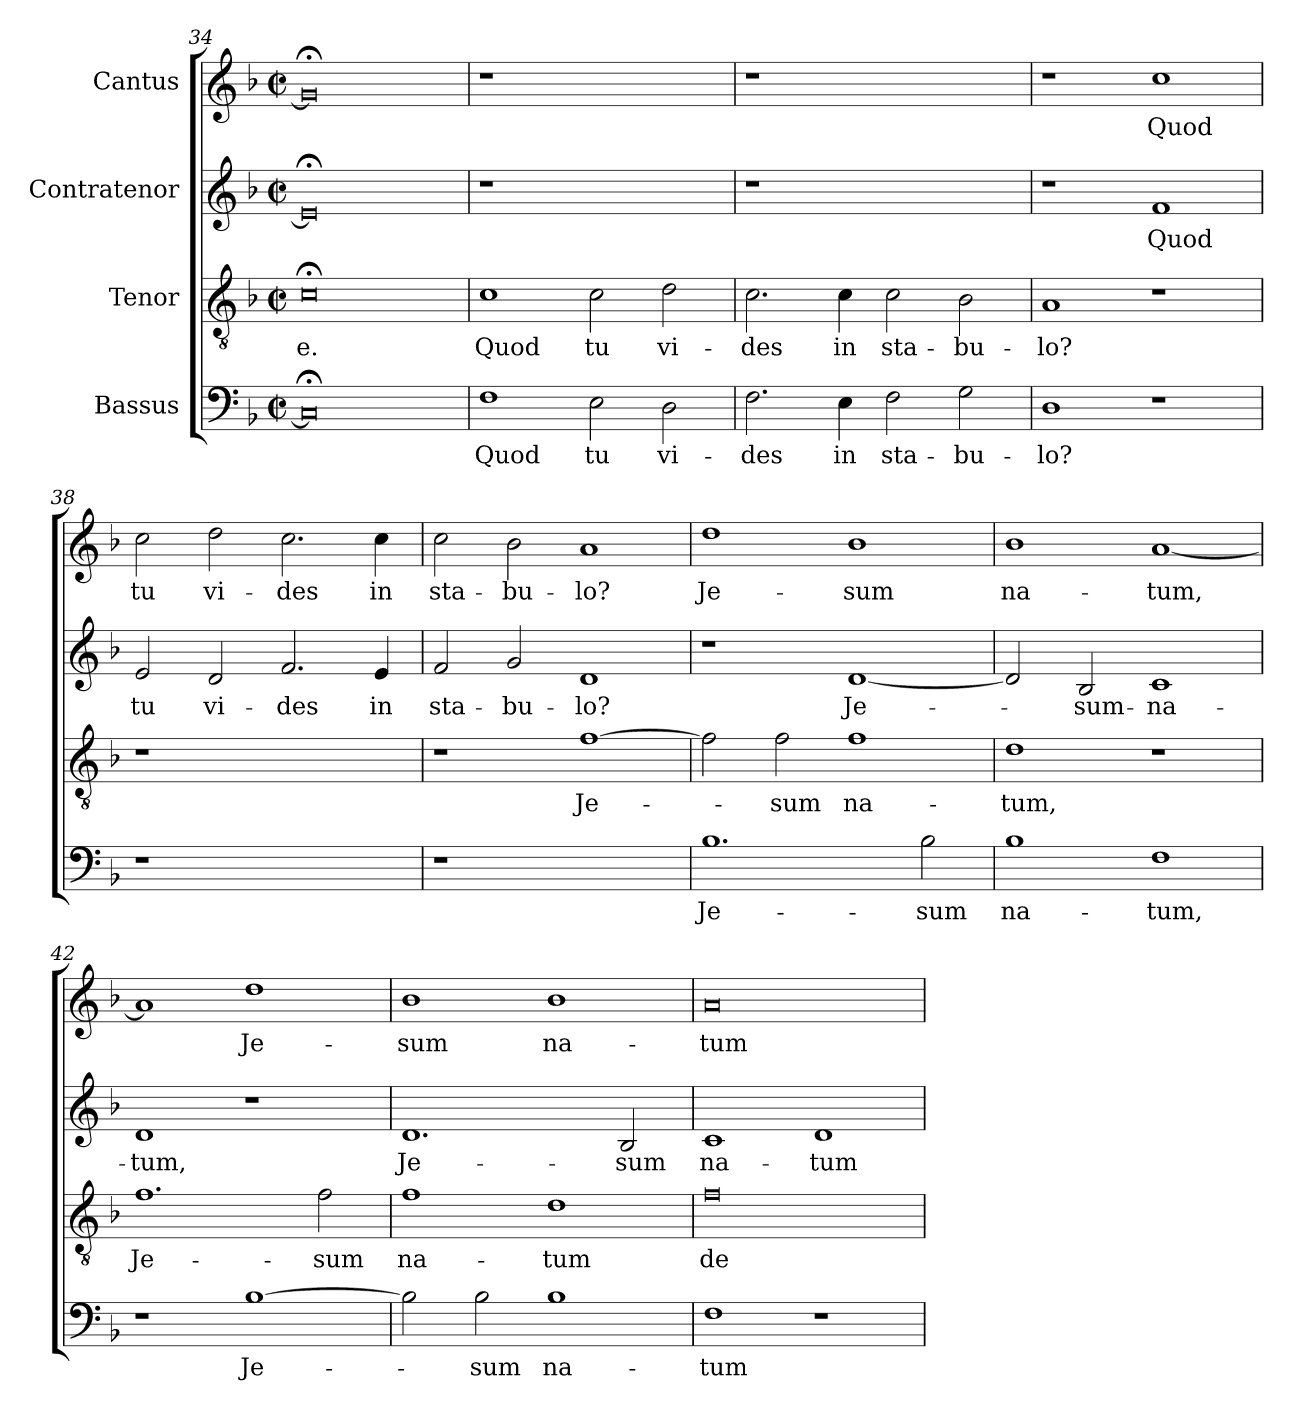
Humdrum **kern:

**kern	**text	**kern	**text	**kern	**text	**kern	**text
*part4	*part4	*part3	*part3	*part2	*part2	*part1	*part1
*staff4	*staff4	*staff3	*staff3	*staff2	*staff2	*staff1	*staff1
*I"Bassus	*	*I"Tenor	*	*I"Contratenor	*	*I"Cantus	*
*clefF4	*	*clefGv2	*	*clefG2	*	*clefG2	*
*k[b-]	*	*k[b-]	*	*k[b-]	*	*k[b-]	*
*F:	*	*F:	*	*F:	*	*F:	*
*M2/2	*	*M2/2	*	*M2/2	*	*M2/2	*
*met(c|)	*	*met(c|)	*	*met(c|)	*	*met(c|)	*
=34	=34	=34	=34	=34	=34	=34	=34
0C;<]	.	0c;<	-e.	0e;<]	.	0g;<]	.
=35	=35	=35	=35	=35	=35	=35	=35
1F	Quod	1c	Quod	1r	.	1r	.
2E\	tu	2c\	tu	1ryy	.	1ryy	.
2D\	vi-	2d\	vi-	.	.	.	.
=36	=36	=36	=36	=36	=36	=36	=36
2.F\	-des	2.c\	-des	1r	.	1r	.
4E\	in	4c\	in	.	.	.	.
2F\	sta-	2c\	sta-	1ryy	.	1ryy	.
2G\	-bu-	2B-\	-bu-	.	.	.	.
=37	=37	=37	=37	=37	=37	=37	=37
1D	-lo?	1A	-lo?	1r	.	1r	.
1r	.	1r	.	1f	Quod	1cc	Quod
=38	=38	=38	=38	=38	=38	=38	=38
1r	.	1r	.	2e/	tu	2cc\	tu
.	.	.	.	2d/	vi-	2dd\	vi-
1ryy	.	1ryy	.	2.f/	-des	2.cc\	-des
.	.	.	.	4e/	in	4cc\	in
=39	=39	=39	=39	=39	=39	=39	=39
1r	.	1r	.	2f/	sta-	2cc\	sta-
.	.	.	.	2g/	-bu-	2b-\	-bu-
1ryy	.	[1f	Je-	1d	-lo?	1a	-lo?
=40	=40	=40	=40	=40	=40	=40	=40
1.B-	Je-	2f\]	.	1r	.	1dd	Je-
.	.	2f\	-sum	.	.	.	.
.	.	1f	na-	[1d	Je-	1b-	-sum
2B-\	-sum	.	.	.	.	.	.
=41	=41	=41	=41	=41	=41	=41	=41
1B-	na-	1d	-tum,	2d/]	.	1b-	na-
.	.	.	.	2B-/	-sum-	.	.
1F	-tum,	1r	.	1c	-na-	[1a	-tum,
!!LO:PB:g=z
=42	=42	=42	=42	=42	=42	=42	=42
1r	.	1.f	Je-	1d	-tum,	1a]	.
[1B-	Je-	.	.	1r	.	1dd	Je-
.	.	2f\	-sum	.	.	.	.
=43	=43	=43	=43	=43	=43	=43	=43
2B-\]	.	1f	na-	1.d	Je-	1b-	-sum
2B-\	-sum	.	.	.	.	.	.
1B-	na-	1d	-tum	.	.	1b-	na-
.	.	.	.	2B-/	-sum	.	.
=44	=44	=44	=44	=44	=44	=44	=44
1F	-tum	0f	de	1c	na-	0a	-tum
1r	.	.	.	1d	-tum	.	.
=	=	=	=	=	=	=	=
*-	*-	*-	*-	*-	*-	*-	*-
